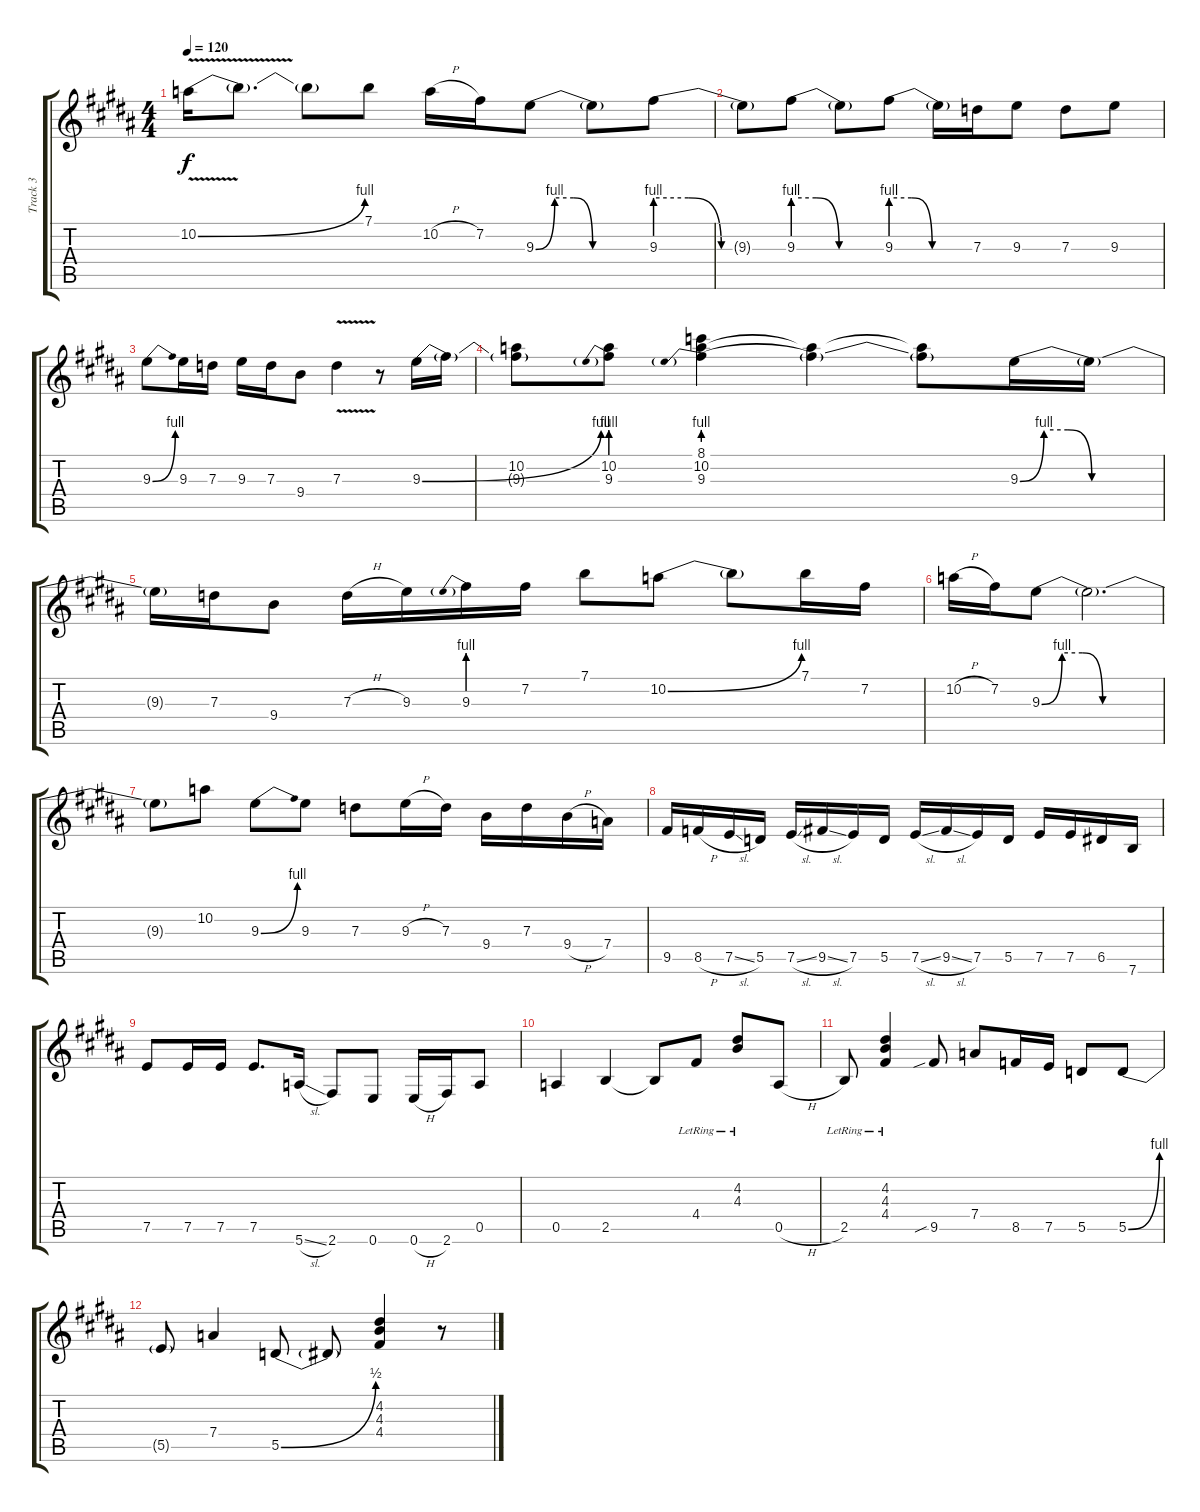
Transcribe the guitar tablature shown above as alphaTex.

\track ("Track 3" "Track 3") {instrument electricguitarclean}
\staff {score tabs}
\tuning (E4 B3 G3 D3 A2 E2) {hide}
\ts (4 4)
\tempo 120
\clef g2
\ks b
10.2{be (bend 0 0 60 4) v}.16{dy f} 10.2{t}.8{d} 10.2{t}.8 7.1.8 10.2{h}.16 7.2.16 9.3{be (custom 0 0 10 4 20 4 30 0 60 0)}.8 9.3{t}.8 9.3{be (custom 0 4 15 4 30 0 60 0)}.8 |
9.3{t}.8 9.3{be (custom 0 4 15 4 30 0 60 0)}.8 9.3{t}.8 9.3{be (custom 0 4 15 4 30 0 60 0)}.8 9.3{t}.16 7.3.16 9.3.8 7.3.8 9.3.8 |
9.3{be (bend 0 0 60 4)}.8 9.3.16 7.3.16 9.3.16 7.3.16 9.4.8 7.3{v}.4 r.8 9.3{be (bend 0 0 60 4)}.16 9.3{t}.16 |
(10.2 9.3{t}).8 (10.2 9.3{be (prebend 0 4 60 4)}).8 (8.1 10.2 9.3{be (prebend 0 4 60 4)}).4 (10.2{t} 9.3{t}).4 (10.2{t} 9.3{t}).8 9.3{be (custom 0 0 10 4 20 4 30 0 60 0)}.16 9.3{t}.16 |
9.3{t}.16 7.3.16 9.4.8 7.3{h}.16 9.3.16 9.3{be (prebend 0 4 60 4)}.16 7.2.16 7.1.8 10.2{be (bend 0 0 60 4)}.8 10.2{t}.8 7.1.16 7.2.16 |
10.2{h}.16 7.2.16 9.3{be (custom 0 0 10 4 20 4 30 0 60 0)}.8 9.3{t}.2{d} |
9.3{t}.8 10.2.8 9.3{be (bend 0 0 60 4)}.8 9.3.8 7.3.8 9.3{h}.16 7.3.16 9.4.16 7.3.16 9.4{h}.16 7.4.16 |
9.5.16 8.5{h}.16 7.5{sl}.16 5.5.16 7.5{sl}.16 9.5{sl}.16 7.5.16 5.5.16 7.5{sl}.16 9.5{sl}.16 7.5.16 5.5.16 7.5.16 7.5.16 6.5.16 7.6.16 |
7.5.8{volume 0} 7.5.16 7.5.16 7.5.8{d} 5.6{sl}.16 2.6.8 0.6.8 0.6{h}.16 2.6.16 0.5.8 |
0.5.4 2.5.4 2.5{t}.8 4.4{lr}.8 (4.2{lr} 4.3{lr}).8 0.5{h}.8 |
2.5{lr}.8 (4.2{lr} 4.3{lr} 4.4{lr}).4 9.5{sib}.8 7.4.8 8.5.16 7.5.16 5.5.8 5.5{be (bend 0 0 60 4)}.8 |
5.5{t}.8 7.4.4 5.5{be (bend 0 0 60 2)}.8 5.5{t}.8 (4.2 4.3 4.4).4 r.8
